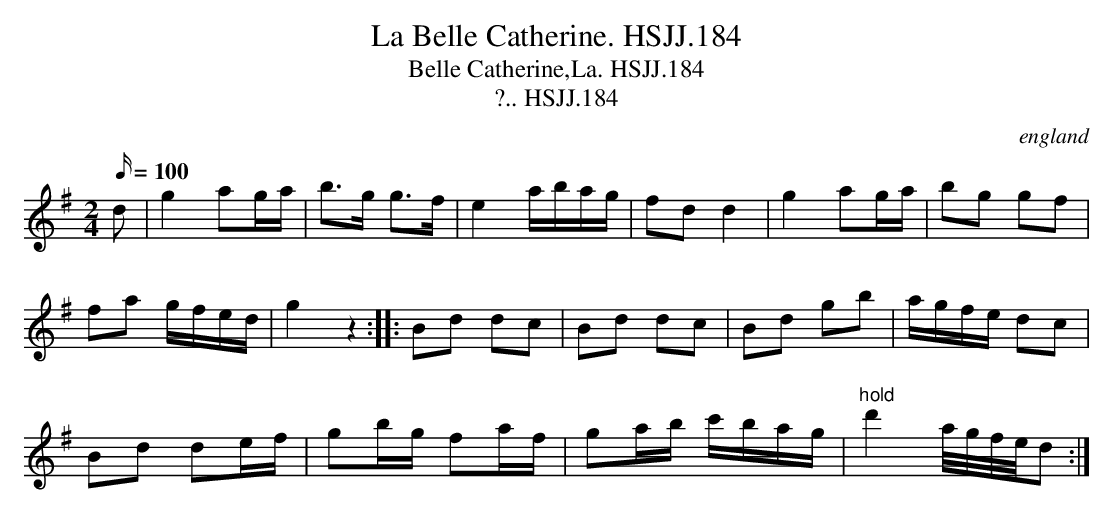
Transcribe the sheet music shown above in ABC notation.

X:1
T:La Belle Catherine. HSJJ.184
T:Belle Catherine,La. HSJJ.184
T:?.. HSJJ.184
O:england
M:2/4
L:1/16
Q:100
K:G
d2|g4a2ga|b3g g3f|e4abag|f2-d2d4|g4a2ga|b2-g2 g2f2|
f2a2 gfed|g4z4:||:B2d2 d2c2|B2d2 d2c2|B2d2 g2b2|agfe d2c2|
B2d2 d2ef|g2bg f2af|g2ab c'bag|"hold"d'4a/g/f/e/d2:|]
